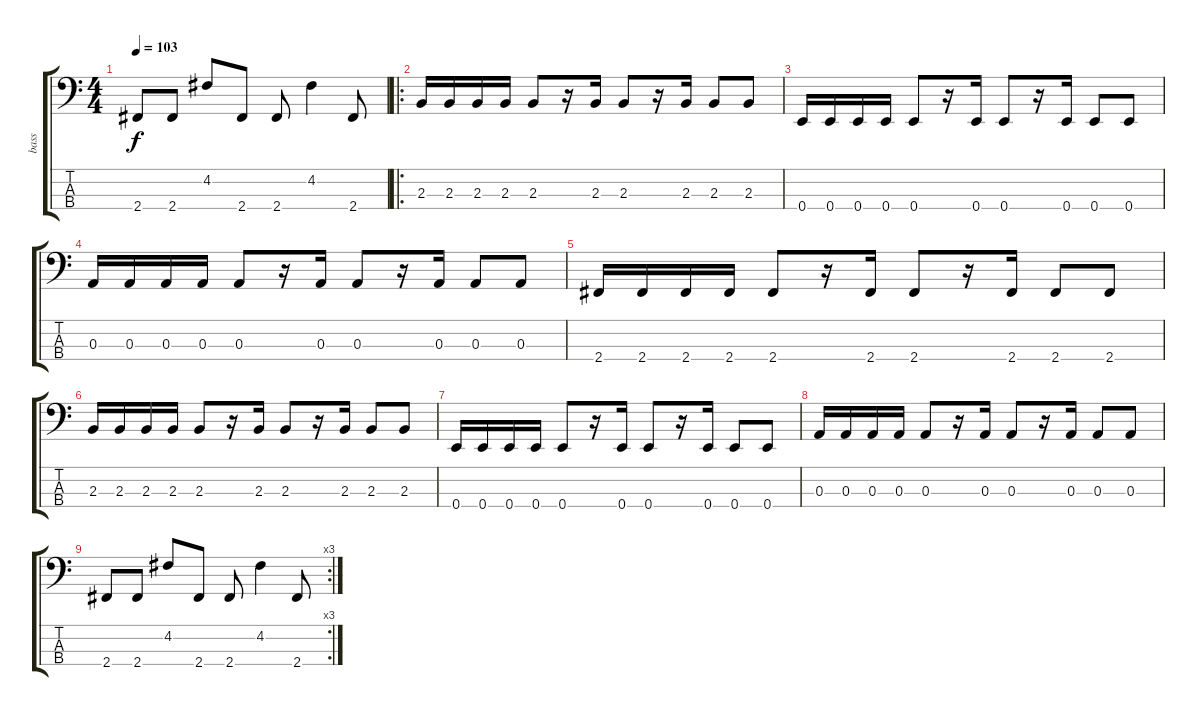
\track ("bass" "bass") {instrument electricbassfinger}
\staff {score tabs}
\tuning (G2 D2 A1 E1) {hide}
\ts (4 4)
\tempo 103
\clef f4
\ks c
2.4.8{dy f} 2.4.8 4.2.8 2.4.8 2.4.8 4.2.4 2.4.8 |
\ro
2.3.16 2.3.16 2.3.16 2.3.16 2.3.8 r.16 2.3.16 2.3.8 r.16 2.3.16 2.3.8 2.3.8 |
0.4.16 0.4.16 0.4.16 0.4.16 0.4.8 r.16 0.4.16 0.4.8 r.16 0.4.16 0.4.8 0.4.8 |
0.3.16 0.3.16 0.3.16 0.3.16 0.3.8 r.16 0.3.16 0.3.8 r.16 0.3.16 0.3.8 0.3.8 |
2.4.16 2.4.16 2.4.16 2.4.16 2.4.8 r.16 2.4.16 2.4.8 r.16 2.4.16 2.4.8 2.4.8 |
2.3.16 2.3.16 2.3.16 2.3.16 2.3.8 r.16 2.3.16 2.3.8 r.16 2.3.16 2.3.8 2.3.8 |
0.4.16 0.4.16 0.4.16 0.4.16 0.4.8 r.16 0.4.16 0.4.8 r.16 0.4.16 0.4.8 0.4.8 |
0.3.16 0.3.16 0.3.16 0.3.16 0.3.8 r.16 0.3.16 0.3.8 r.16 0.3.16 0.3.8 0.3.8 |
\rc 3
2.4.8 2.4.8 4.2.8 2.4.8 2.4.8 4.2.4 2.4.8
